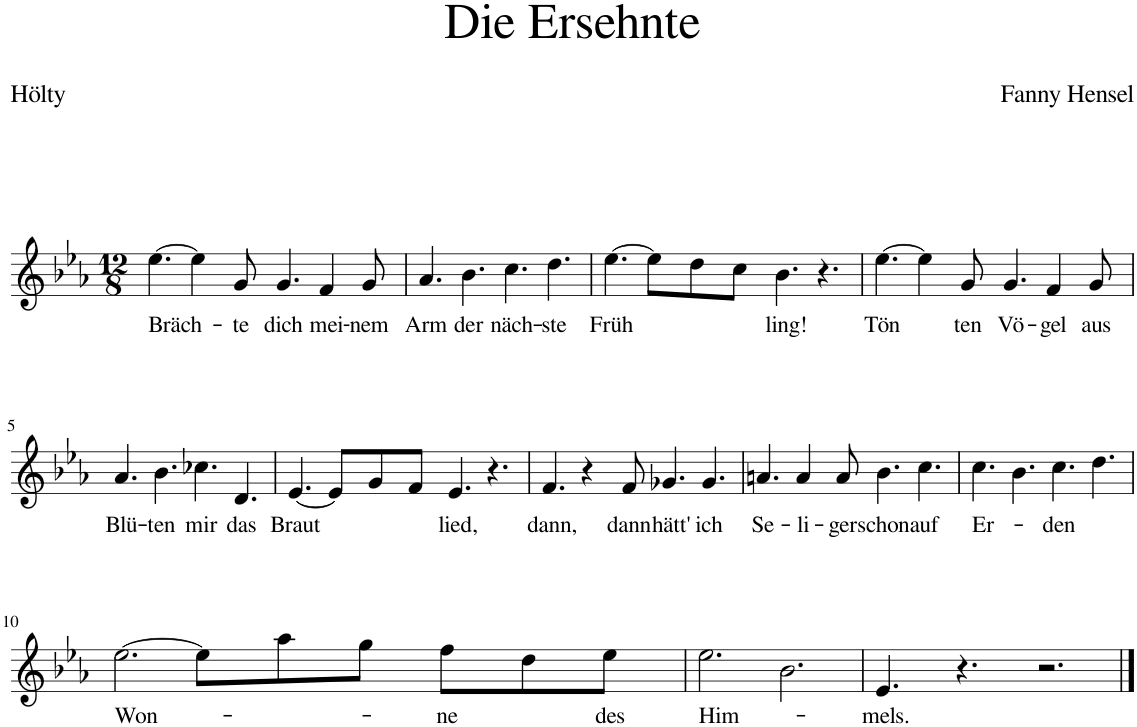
**kern	**text
*part1	*part1
*staff1	*staff1
*I"Piano	*
*I'Pno	*
*clefG2	*
*k[b-e-a-]	*
*M12/8	*
=1	=1
!	!LO:LY:b
[4.ee-\	Bräch-
4ee-\]	.
!	!LO:LY:b
8g/	-te
!	!LO:LY:b
4.g/	dich
!	!LO:LY:b
4f/	mei-
!	!LO:LY:b
8g/	-nem
=2	=2
!	!LO:LY:b
4.a-/	Arm
!	!LO:LY:b
4.b-\	der
!	!LO:LY:b
4.cc\	näch-
!	!LO:LY:b
4.dd\	-ste
=3	=3
!	!LO:LY:b
[4.ee-\	Früh
8ee-\L]	.
8dd\	.
8cc\J	.
!	!LO:LY:b
4.b-\	-ling!
4.r	.
=4	=4
!	!LO:LY:b
[4.ee-\	Tön
4ee-\]	.
!	!LO:LY:b
8g/	-ten
!	!LO:LY:b
4.g/	Vö-
!	!LO:LY:b
4f/	-gel
!	!LO:LY:b
8g/	aus
!!LO:LB:g=z
=5	=5
!	!LO:LY:b
4.a-/	Blü-
!	!LO:LY:b
4.b-\	-ten
!	!LO:LY:b
4.cc-X\	mir
!	!LO:LY:b
4.d/	das
=6	=6
!	!LO:LY:b
[4.e-/	Braut
8e-/L]	.
8g/	.
8f/J	.
!	!LO:LY:b
4.e-/	-lied,
4.r	.
=7	=7
!	!LO:LY:b
4.f/	dann,
4r	.
!	!LO:LY:b
8f/	dann
!	!LO:LY:b
4.g-X/	hätt'
!	!LO:LY:b
4.g-/	ich
=8	=8
!	!LO:LY:b
4.an/	Se-
!	!LO:LY:b
4a/	-li-
!	!LO:LY:b
8a/	-ger
!	!LO:LY:b
4.b-\	schon
!	!LO:LY:b
4.cc\	auf
=9	=9
!	!LO:LY:b
4.cc\	Er-
4.b-\	.
!	!LO:LY:b
4.cc\	-den
4.dd\	.
!!LO:LB:g=z
=10	=10
!	!LO:LY:b
[2.ee-\	Won-
8ee-\L]	.
8aa-\	.
8gg\J	.
!	!LO:LY:b
8ff\L	-ne
8dd\	.
!	!LO:LY:b
8ee-\J	des
=11	=11
!	!LO:LY:b
2.ee-\	Him-
2.b-\	.
=12	=12
!	!LO:LY:b
4.e-/	-mels.
4.r	.
2.r	.
==	==
*-	*-
